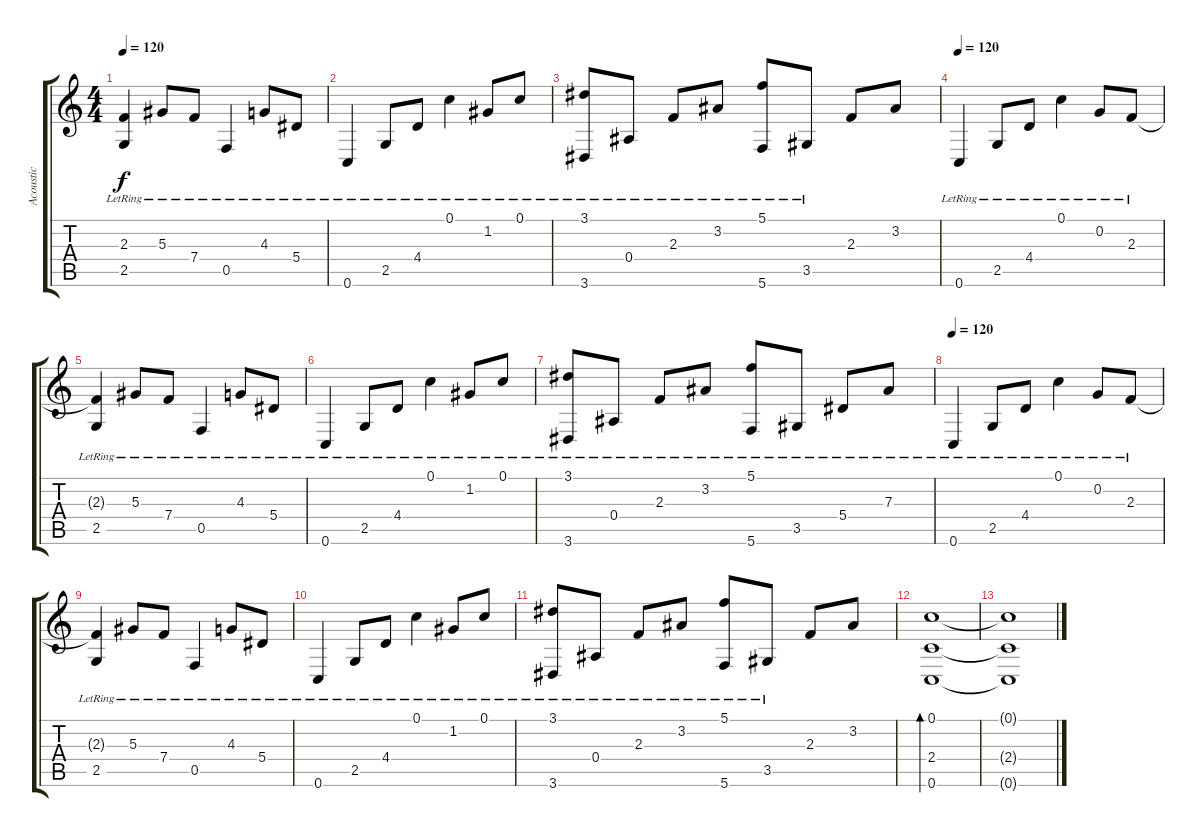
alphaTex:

\track ("Acoustic" "Acoustic") {instrument acousticguitarsteel}
\staff {score tabs}
\tuning (C4 G3 Eb3 Bb2 F2 C2) {hide}
\ts (4 4)
\tempo 120
\clef g2
\ks c
(2.3{t} 2.5{lr}).4{dy f} 5.3{lr}.8 7.4{lr}.8 0.5{lr}.4 4.3{lr}.8 5.4{lr}.8 |
0.6{lr}.4 2.5{lr}.8 4.4{lr}.8 0.1{lr}.4 1.2{lr}.8 0.1{lr}.8 |
(3.1{lr} 3.6{lr}).8 0.4{lr}.8 2.3{lr}.8 3.2{lr}.8 (5.1{lr} 5.6{lr}).8 3.5{lr}.8 2.3.8 3.2.8 |
\tempo 120
0.6{lr}.4 2.5{lr}.8 4.4{lr}.8 0.1{lr}.4 0.2{lr}.8 2.3{lr}.8 |
(2.3{t} 2.5{lr}).4 5.3{lr}.8 7.4{lr}.8 0.5{lr}.4 4.3{lr}.8 5.4{lr}.8 |
0.6{lr}.4 2.5{lr}.8 4.4{lr}.8 0.1{lr}.4 1.2{lr}.8 0.1{lr}.8 |
(3.1{lr} 3.6{lr}).8 0.4{lr}.8 2.3{lr}.8 3.2{lr}.8 (5.1{lr} 5.6{lr}).8 3.5{lr}.8 5.4{lr}.8 7.3{lr}.8 |
\tempo 120
0.6{lr}.4 2.5{lr}.8 4.4{lr}.8 0.1{lr}.4 0.2{lr}.8 2.3{lr}.8 |
(2.3{t} 2.5{lr}).4 5.3{lr}.8 7.4{lr}.8 0.5{lr}.4 4.3{lr}.8 5.4{lr}.8 |
0.6{lr}.4 2.5{lr}.8 4.4{lr}.8 0.1{lr}.4 1.2{lr}.8 0.1{lr}.8 |
(3.1{lr} 3.6{lr}).8 0.4{lr}.8 2.3{lr}.8 3.2{lr}.8 (5.1{lr} 5.6{lr}).8 3.5{lr}.8 2.3.8 3.2.8 |
(0.1 2.4 0.6).1{bd 480} |
(0.1{t} 2.4{t} 0.6{t}).1
